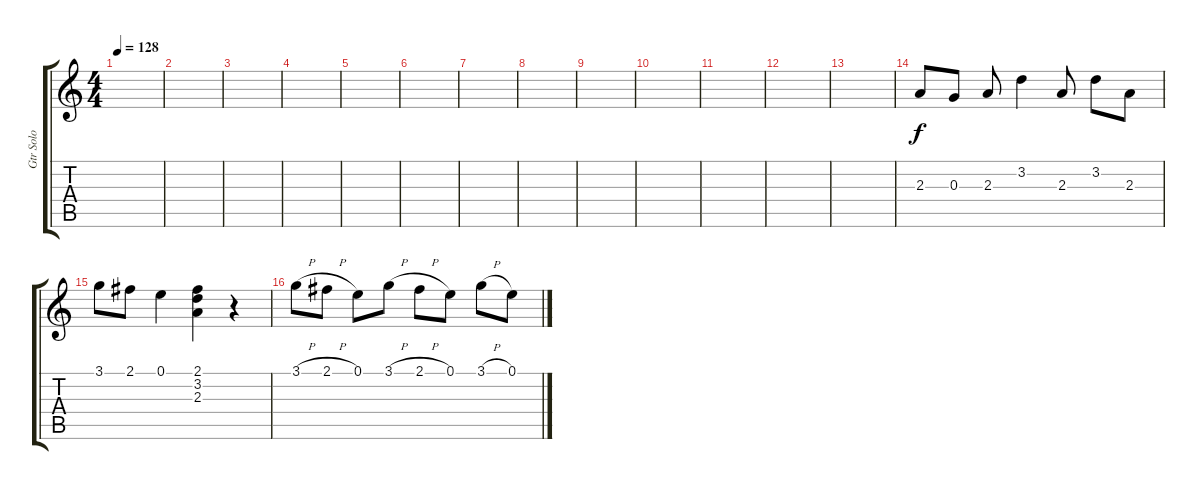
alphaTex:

\track ("Gtr Solo" "Gtr Solo") {instrument distortionguitar}
\staff {score tabs}
\tuning (E4 B3 G3 D3 A2 E2) {hide}
\ts (4 4)
\tempo 128
\clef g2
\ks c
|
|
|
|
|
|
|
|
|
|
|
|
|
2.3.8 0.3.8 2.3.8 3.2.4 2.3.8 3.2.8 2.3.8 |
3.1.8 2.1.8 0.1.4 (2.1 3.2 2.3).4 r.4 |
3.1{h}.8{balance 11} 2.1{h}.8 0.1.8 3.1{h}.8 2.1{h}.8 0.1.8 3.1{h}.8 0.1.8
